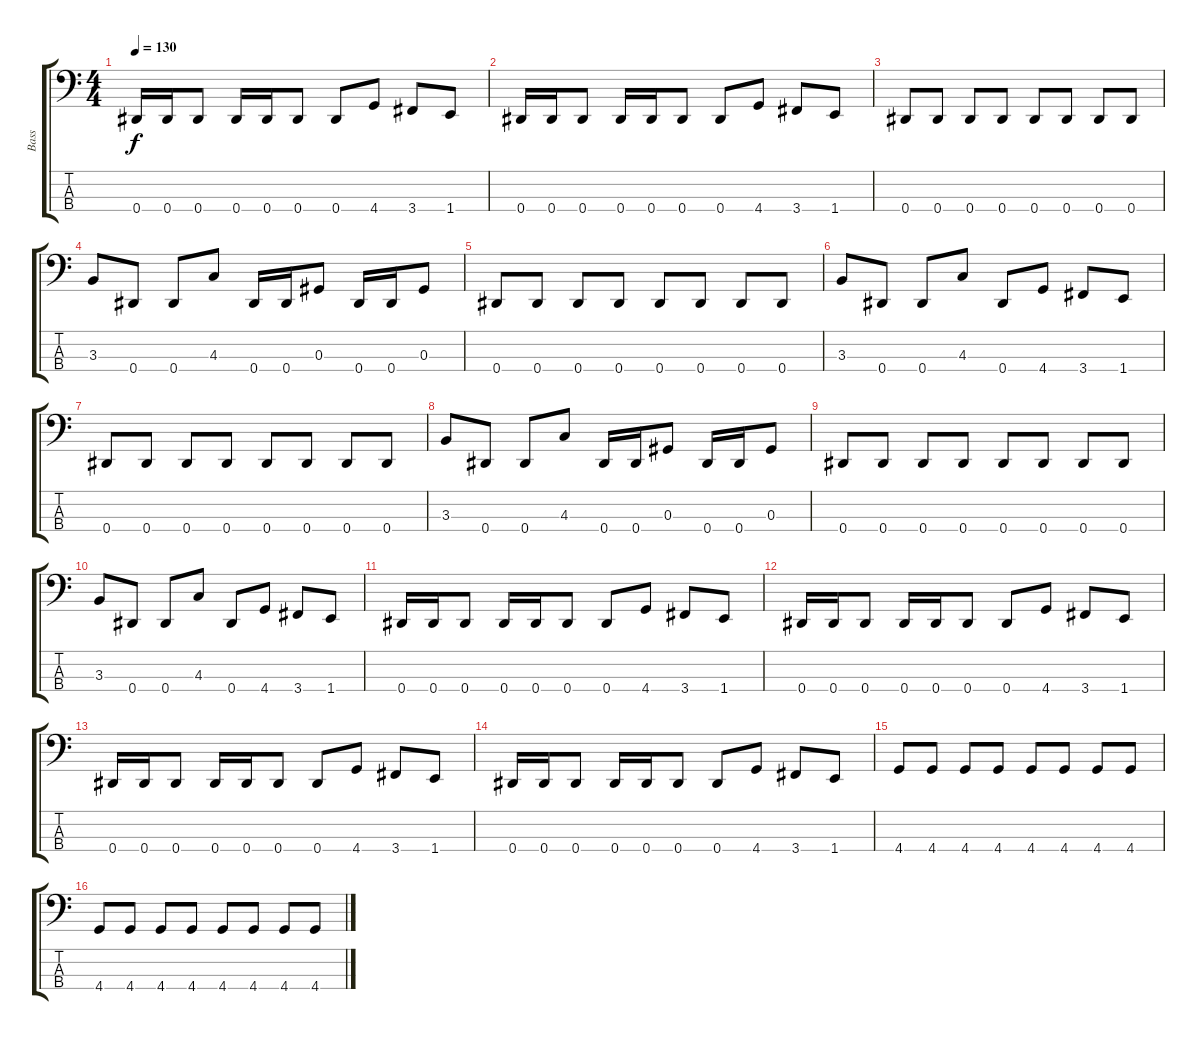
\track ("Bass" "Bass") {instrument electricbasspick}
\staff {score tabs}
\tuning (Gb2 Db2 Ab1 Eb1) {hide}
\ts (4 4)
\tempo 130
\clef f4
\ks c
0.4.16{dy f} 0.4.16 0.4.8 0.4.16 0.4.16 0.4.8 0.4.8 4.4.8 3.4.8 1.4.8 |
0.4.16 0.4.16 0.4.8 0.4.16 0.4.16 0.4.8 0.4.8 4.4.8 3.4.8 1.4.8 |
0.4.8 0.4.8 0.4.8 0.4.8 0.4.8 0.4.8 0.4.8 0.4.8 |
3.3.8 0.4.8 0.4.8 4.3.8 0.4.16 0.4.16 0.3.8 0.4.16 0.4.16 0.3.8 |
0.4.8 0.4.8 0.4.8 0.4.8 0.4.8 0.4.8 0.4.8 0.4.8 |
3.3.8 0.4.8 0.4.8 4.3.8 0.4.8 4.4.8 3.4.8 1.4.8 |
0.4.8 0.4.8 0.4.8 0.4.8 0.4.8 0.4.8 0.4.8 0.4.8 |
3.3.8 0.4.8 0.4.8 4.3.8 0.4.16 0.4.16 0.3.8 0.4.16 0.4.16 0.3.8 |
0.4.8 0.4.8 0.4.8 0.4.8 0.4.8 0.4.8 0.4.8 0.4.8 |
3.3.8 0.4.8 0.4.8 4.3.8 0.4.8 4.4.8 3.4.8 1.4.8 |
0.4.16 0.4.16 0.4.8 0.4.16 0.4.16 0.4.8 0.4.8 4.4.8 3.4.8 1.4.8 |
0.4.16 0.4.16 0.4.8 0.4.16 0.4.16 0.4.8 0.4.8 4.4.8 3.4.8 1.4.8 |
0.4.16 0.4.16 0.4.8 0.4.16 0.4.16 0.4.8 0.4.8 4.4.8 3.4.8 1.4.8 |
0.4.16 0.4.16 0.4.8 0.4.16 0.4.16 0.4.8 0.4.8 4.4.8 3.4.8 1.4.8 |
4.4.8 4.4.8 4.4.8 4.4.8 4.4.8 4.4.8 4.4.8 4.4.8 |
4.4.8 4.4.8 4.4.8 4.4.8 4.4.8 4.4.8 4.4.8 4.4.8
